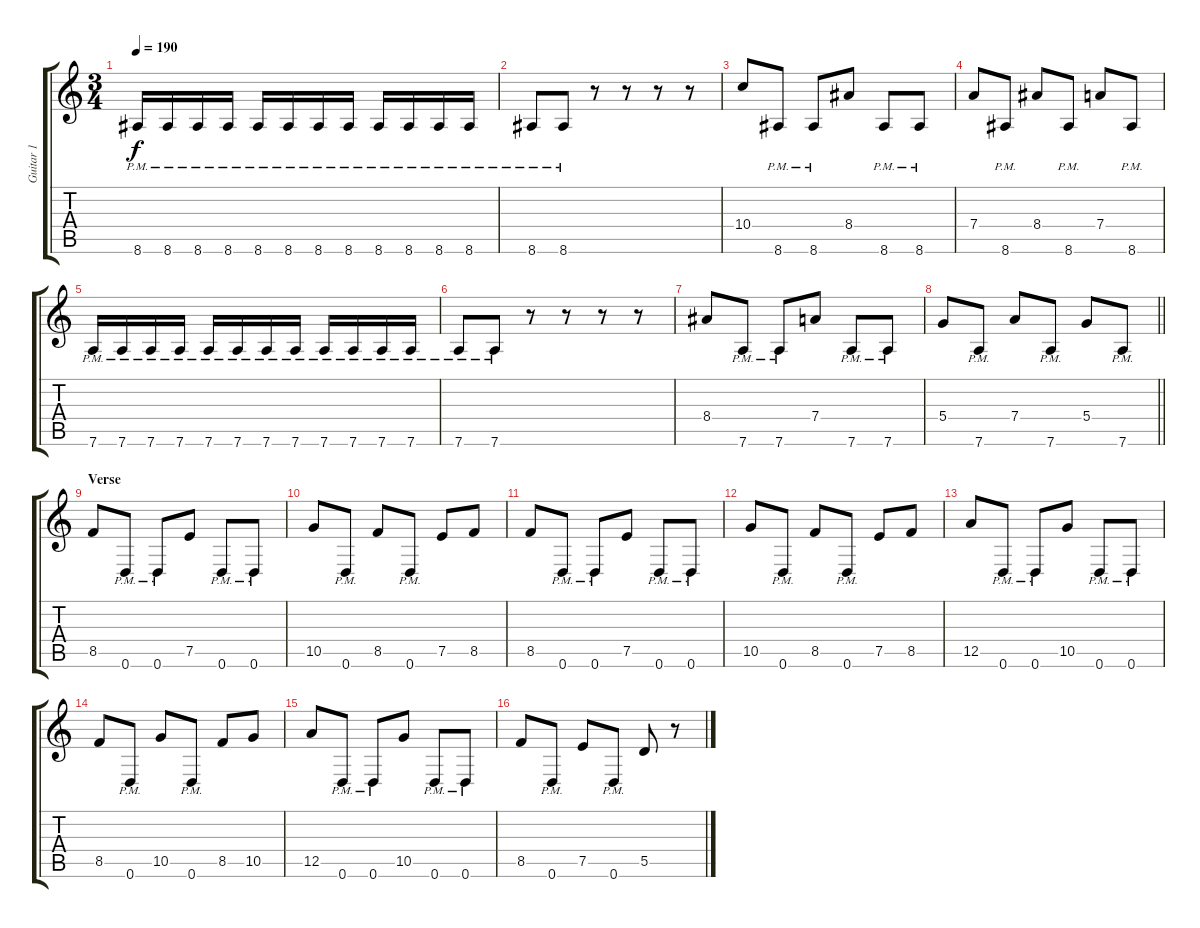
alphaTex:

\track ("Guitar 1" "Guitar 1") {instrument distortionguitar}
\staff {score tabs}
\tuning (E4 B3 G3 D3 A2 D2) {hide}
\ts (3 4)
\tempo 190
\clef g2
\ks c
8.6{pm}.16{dy f} 8.6{pm}.16 8.6{pm}.16 8.6{pm}.16 8.6{pm}.16 8.6{pm}.16 8.6{pm}.16 8.6{pm}.16 8.6{pm}.16 8.6{pm}.16 8.6{pm}.16 8.6{pm}.16 |
8.6{pm}.8 8.6{pm}.8 r.8 r.8 r.8 r.8 |
10.4.8 8.6{pm}.8 8.6{pm}.8 8.4.8 8.6{pm}.8 8.6{pm}.8 |
7.4.8 8.6{pm}.8 8.4.8 8.6{pm}.8 7.4.8 8.6{pm}.8 |
7.6{pm}.16 7.6{pm}.16 7.6{pm}.16 7.6{pm}.16 7.6{pm}.16 7.6{pm}.16 7.6{pm}.16 7.6{pm}.16 7.6{pm}.16 7.6{pm}.16 7.6{pm}.16 7.6{pm}.16 |
7.6{pm}.8 7.6{pm}.8 r.8 r.8 r.8 r.8 |
8.4.8 7.6{pm}.8 7.6{pm}.8 7.4.8 7.6{pm}.8 7.6{pm}.8 |
\barLineRight lightlight
5.4.8 7.6{pm}.8 7.4.8 7.6{pm}.8 5.4.8 7.6{pm}.8 |
\section ("" "Verse")
8.5.8 0.6{pm}.8 0.6{pm}.8 7.5.8 0.6{pm}.8 0.6{pm}.8 |
10.5.8 0.6{pm}.8 8.5.8 0.6{pm}.8 7.5.8 8.5.8 |
8.5.8 0.6{pm}.8 0.6{pm}.8 7.5.8 0.6{pm}.8 0.6{pm}.8 |
10.5.8 0.6{pm}.8 8.5.8 0.6{pm}.8 7.5.8 8.5.8 |
12.5.8 0.6{pm}.8 0.6{pm}.8 10.5.8 0.6{pm}.8 0.6{pm}.8 |
8.5.8 0.6{pm}.8 10.5.8 0.6{pm}.8 8.5.8 10.5.8 |
12.5.8 0.6{pm}.8 0.6{pm}.8 10.5.8 0.6{pm}.8 0.6{pm}.8 |
8.5.8 0.6{pm}.8 7.5.8 0.6{pm}.8 5.5.8 r.8
